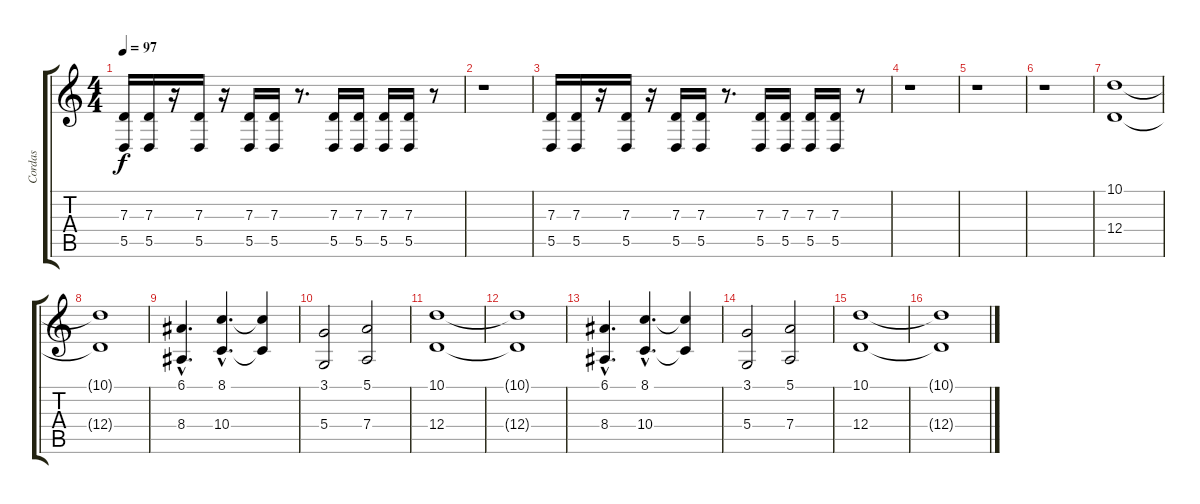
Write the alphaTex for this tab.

\track ("Cordas" "Cordas") {instrument stringensemble1}
\staff {score tabs}
\tuning (E4 B3 G3 D3 A2 E2) {hide}
\ts (4 4)
\tempo 97
\clef g2
\ks c
(7.3 5.5).16{dy f} (7.3 5.5).16 r.16 (7.3 5.5).16 r.16 (7.3 5.5).16 (7.3 5.5).16 r.8{d} (7.3 5.5).16 (7.3 5.5).16 (7.3 5.5).16 (7.3 5.5).16 r.8 |
r.1 |
(7.3 5.5).16 (7.3 5.5).16 r.16 (7.3 5.5).16 r.16 (7.3 5.5).16 (7.3 5.5).16 r.8{d} (7.3 5.5).16 (7.3 5.5).16 (7.3 5.5).16 (7.3 5.5).16 r.8 |
r.1 |
r.1 |
r.1 |
(10.1 12.4).1 |
(10.1{t} 12.4{t}).1 |
(6.1{hac} 8.4{hac}).4{d} (8.1{hac} 10.4{hac}).4{d} (8.1{t} 10.4{t}).4 |
(3.1 5.4).2 (5.1 7.4).2 |
(10.1 12.4).1 |
(10.1{t} 12.4{t}).1 |
(6.1{hac} 8.4{hac}).4{d} (8.1{hac} 10.4{hac}).4{d} (8.1{t} 10.4{t}).4 |
(3.1 5.4).2 (5.1 7.4).2 |
(10.1 12.4).1 |
(10.1{t} 12.4{t}).1
